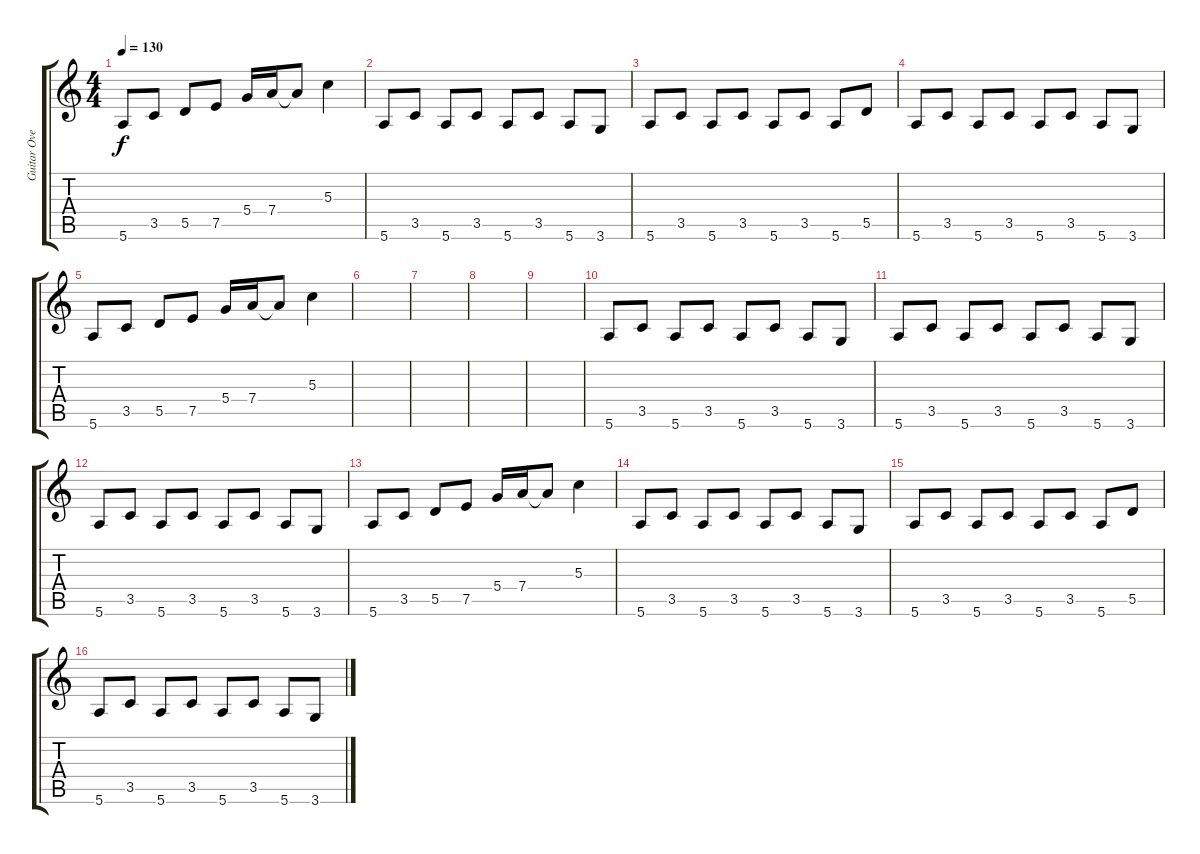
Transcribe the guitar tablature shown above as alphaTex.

\track ("Guitar Overdrive" "Guitar Ove") {instrument overdrivenguitar}
\staff {score tabs}
\tuning (E4 B3 G3 D3 A2 E2) {hide}
\ts (4 4)
\tempo 130
\clef g2
\ks c
5.6.8{dy f} 3.5.8 5.5.8 7.5.8 5.4.16 7.4.16 7.4{t}.8 5.3.4 |
5.6.8 3.5.8 5.6.8 3.5.8 5.6.8 3.5.8 5.6.8 3.6.8 |
5.6.8 3.5.8 5.6.8 3.5.8 5.6.8 3.5.8 5.6.8 5.5.8 |
5.6.8 3.5.8 5.6.8 3.5.8 5.6.8 3.5.8 5.6.8 3.6.8 |
5.6.8 3.5.8 5.5.8 7.5.8 5.4.16 7.4.16 7.4{t}.8 5.3.4 |
|
|
|
|
5.6.8 3.5.8 5.6.8 3.5.8 5.6.8 3.5.8 5.6.8 3.6.8 |
5.6.8 3.5.8 5.6.8 3.5.8 5.6.8 3.5.8 5.6.8 3.6.8 |
5.6.8 3.5.8 5.6.8 3.5.8 5.6.8 3.5.8 5.6.8 3.6.8 |
5.6.8 3.5.8 5.5.8 7.5.8 5.4.16 7.4.16 7.4{t}.8 5.3.4 |
5.6.8 3.5.8 5.6.8 3.5.8 5.6.8 3.5.8 5.6.8 3.6.8 |
5.6.8 3.5.8 5.6.8 3.5.8 5.6.8 3.5.8 5.6.8 5.5.8 |
5.6.8 3.5.8 5.6.8 3.5.8 5.6.8 3.5.8 5.6.8 3.6.8
